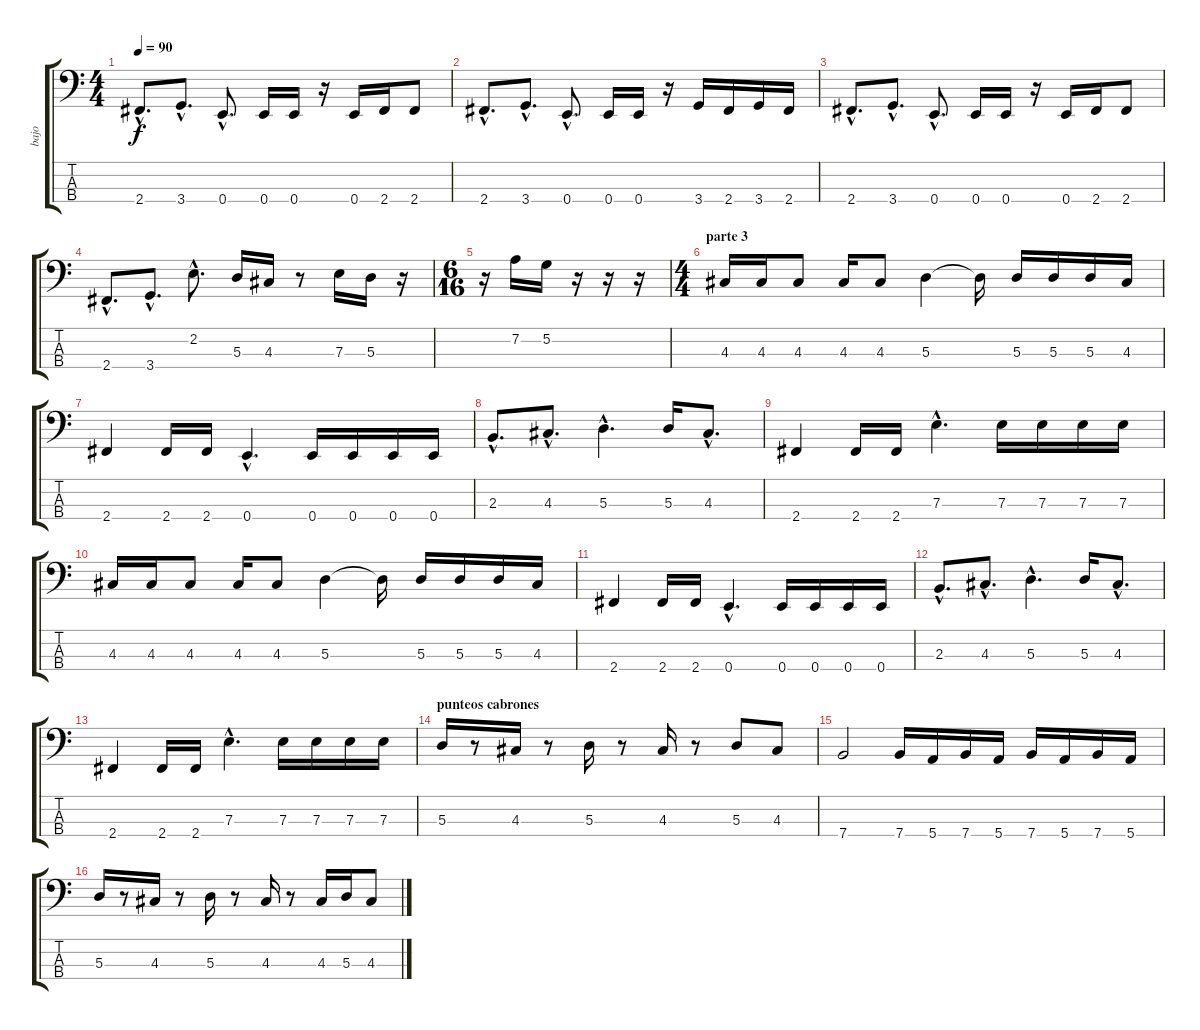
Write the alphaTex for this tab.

\track ("bajo" "bajo") {instrument electricbassfinger}
\staff {score tabs}
\tuning (G2 D2 A1 E1) {hide}
\ts (4 4)
\tempo 90
\clef f4
\ks c
2.4{hac}.8{d dy f} 3.4{hac}.8{d} 0.4{hac}.8{d} 0.4.16 0.4.16 r.16 0.4.16 2.4.16 2.4.8 |
2.4{hac}.8{d} 3.4{hac}.8{d} 0.4{hac}.8{d} 0.4.16 0.4.16 r.16 3.4.16 2.4.16 3.4.16 2.4.16 |
2.4{hac}.8{d} 3.4{hac}.8{d} 0.4{hac}.8{d} 0.4.16 0.4.16 r.16 0.4.16 2.4.16 2.4.8 |
2.4{hac}.8{d} 3.4{hac}.8{d} 2.2{hac}.8{d} 5.3.16 4.3.16 r.8 7.3.16 5.3.16 r.16 |
\ts (6 16)
r.16 7.2.16 5.2.16 r.16 r.16 r.16 |
\ts (4 4)
\section ("" "parte 3")
4.3.16 4.3.16 4.3.8 4.3.16 4.3.8 5.3.4 5.3{t}.16 5.3.16 5.3.16 5.3.16 4.3.16 |
2.4.4 2.4.16 2.4.16 0.4{hac}.4{d} 0.4.16 0.4.16 0.4.16 0.4.16 |
2.3{hac}.8{d} 4.3{hac}.8{d} 5.3{hac}.4{d} 5.3.16 4.3{hac}.8{d} |
2.4.4 2.4.16 2.4.16 7.3{hac}.4{d} 7.3.16 7.3.16 7.3.16 7.3.16 |
4.3.16 4.3.16 4.3.8 4.3.16 4.3.8 5.3.4 5.3{t}.16 5.3.16 5.3.16 5.3.16 4.3.16 |
2.4.4 2.4.16 2.4.16 0.4{hac}.4{d} 0.4.16 0.4.16 0.4.16 0.4.16 |
2.3{hac}.8{d} 4.3{hac}.8{d} 5.3{hac}.4{d} 5.3.16 4.3{hac}.8{d} |
2.4.4 2.4.16 2.4.16 7.3{hac}.4{d} 7.3.16 7.3.16 7.3.16 7.3.16 |
\section ("" "punteos cabrones")
5.3.16 r.8 4.3.16 r.8 5.3.16 r.8 4.3.16 r.8 5.3.8 4.3.8 |
7.4.2 7.4.16 5.4.16 7.4.16 5.4.16 7.4.16 5.4.16 7.4.16 5.4.16 |
5.3.16 r.8 4.3.16 r.8 5.3.16 r.8 4.3.16 r.8 4.3.16 5.3.16 4.3.8
